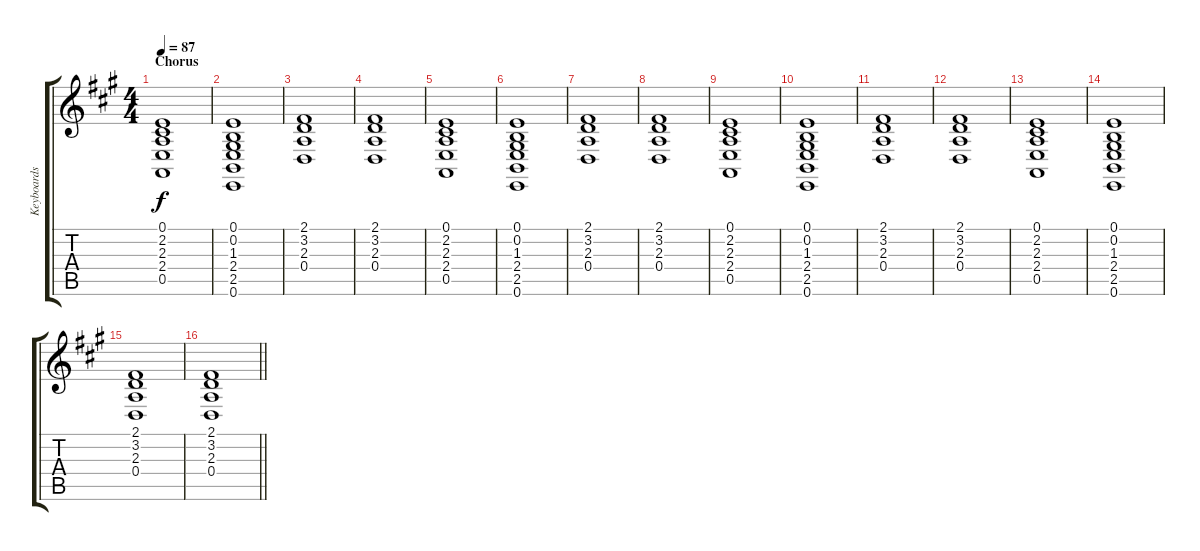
\track ("Keyboards 1" "Keyboards ") {instrument stringensemble1}
\staff {score tabs}
\tuning (E4 B3 G3 D3 A2 E2) {hide}
\ts (4 4)
\section ("" "Chorus ")
\tempo 87
\clef g2
\ks a
(0.1 2.2 2.3 2.4 0.5).1{dy f} |
(0.1 0.2 1.3 2.4 2.5 0.6).1 |
(2.1 3.2 2.3 0.4).1 |
(2.1 3.2 2.3 0.4).1 |
(0.1 2.2 2.3 2.4 0.5).1 |
(0.1 0.2 1.3 2.4 2.5 0.6).1 |
(2.1 3.2 2.3 0.4).1 |
(2.1 3.2 2.3 0.4).1 |
(0.1 2.2 2.3 2.4 0.5).1 |
(0.1 0.2 1.3 2.4 2.5 0.6).1 |
(2.1 3.2 2.3 0.4).1 |
(2.1 3.2 2.3 0.4).1 |
(0.1 2.2 2.3 2.4 0.5).1 |
(0.1 0.2 1.3 2.4 2.5 0.6).1 |
(2.1 3.2 2.3 0.4).1 |
\barLineRight lightlight
(2.1 3.2 2.3 0.4).1
